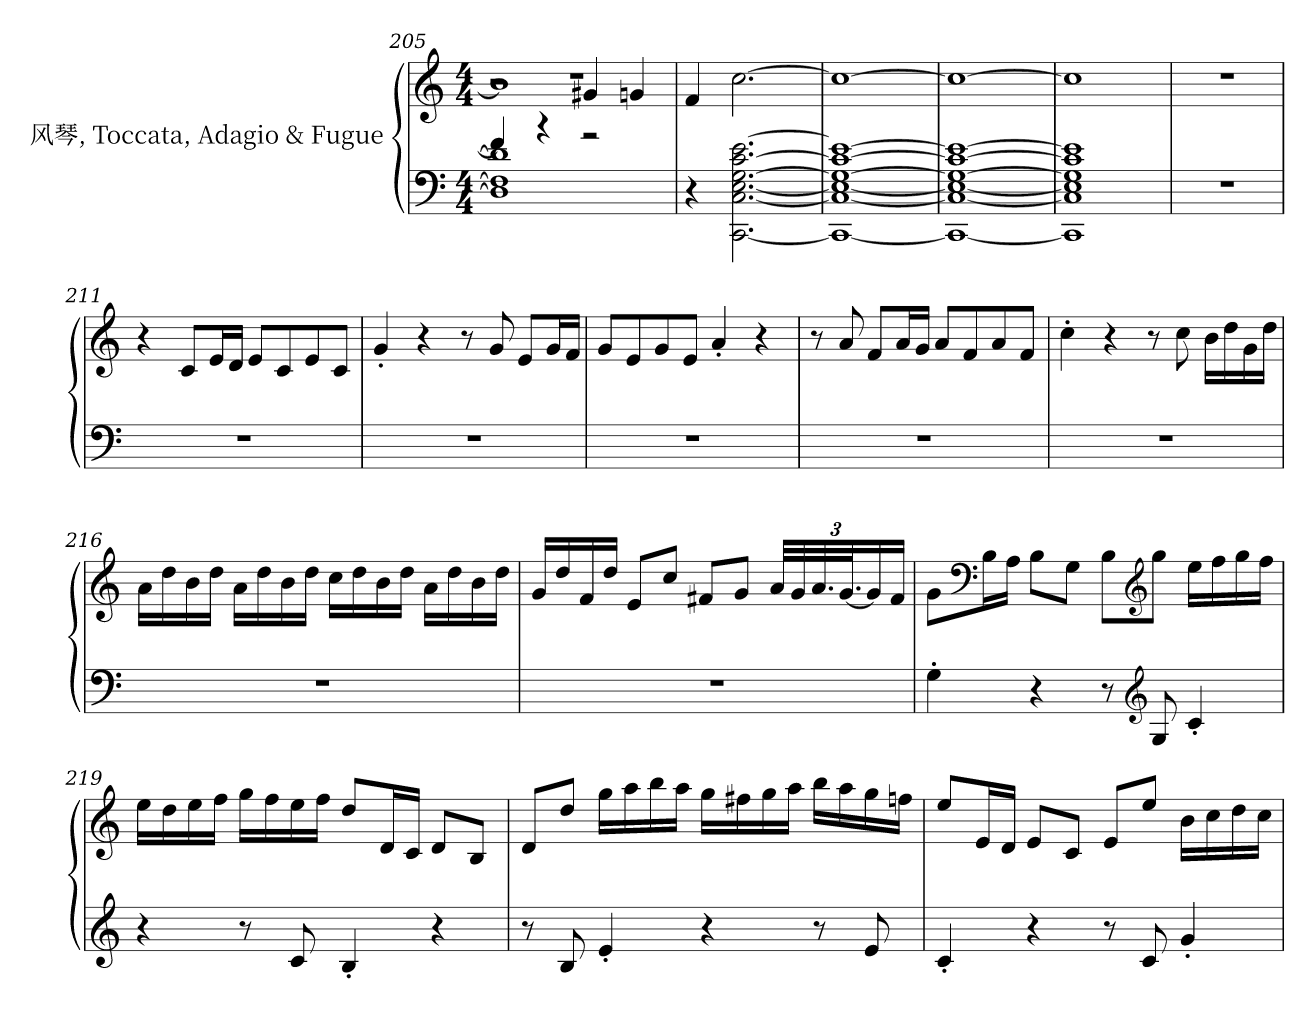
**kern	**kern
*part1	*part1
*staff2	*staff1
*I"风琴, Toccata, Adagio &amp; Fugue	*
!!LO:LB:g=z
*clefF4	*clefG2
*k[]	*k[]
*M4/4	*M4/4
=205	=205
*^	*^
*	*	*	*^
4f/]	1D] 1F] 1d]	1r	2r	1b]
4r	.	.	.	.
*	*	*MM93	*	*
2r	.	.	4g#X/	.
*	*	*MM82	*	*
.	.	.	4gn/	.
*v	*v	*	*	*
*	*v	*v	*v
=206	=206
*	*MM61
4r	4f/
[2.CC\ [2.C\ [2.E\ [2.G\ [2.c\ [2.e\	[2.cc\
=207	=207
1CC_ 1C_ 1E_ 1G_ 1c_ 1e_	1cc_
=208	=208
*	*MM89
1CC_ 1C_ 1E_ 1G_ 1c_ 1e_	1cc_
=209	=209
1CC] 1C] 1E] 1G] 1c] 1e]	1cc]
=210	=210
1r	1r
=211	=211
1r	4r
.	8c/L
.	16e/L
.	16d/JJ
.	8e/L
.	8c/
.	8e/
.	8c/J
=212	=212
1r	4g'/
.	4r
.	8r
.	8g/
.	8e/L
.	16g/L
.	16f/JJ
=213	=213
1r	8g/L
.	8e/
.	8g/
.	8e/J
.	4a'/
.	4r
!!LO:LB:g=z
=214	=214
1r	8r
.	8a/
.	8f/L
.	16a/L
.	16g/JJ
.	8a/L
.	8f/
.	8a/
.	8f/J
=215	=215
1r	4cc'\
.	4r
.	8r
.	8cc\
.	16b\LL
.	16dd\
.	16g\
.	16dd\JJ
=216	=216
1r	16a\LL
.	16dd\
.	16b\
.	16dd\JJ
.	16a\LL
.	16dd\
.	16b\
.	16dd\JJ
.	16cc\LL
.	16dd\
.	16b\
.	16dd\JJ
.	16a\LL
.	16dd\
.	16b\
.	16dd\JJ
!!LO:PB:g=z
=217	=217
1r	16g/LL
.	16dd/
.	16f/
.	16dd/JJ
.	8e/L
.	8cc/J
.	8f#X/L
.	8g/J
.	32a/LLL
.	32g/
*	*Xbrackettup
.	48.a/
.	[48.g/J
.	16g/]
.	16f#/JJ
=218	=218
4G'\	8g\L
*	*clefF4
.	16B\L
.	16A\JJ
4r	8B\L
.	8G\J
8r	8B\L
*clefG2	*clefG2
8G/	8gg\J
4c'/	16ee\LL
.	16ff\
.	16gg\
.	16ff\JJ
=219	=219
4r	16ee\LL
.	16dd\
.	16ee\
.	16ff\JJ
8r	16gg\LL
.	16ff\
8c/	16ee\
.	16ff\JJ
4B'/	8dd/L
.	16d/L
.	16c/JJ
4r	8d/L
.	8B/J
!!LO:LB:g=z
=220	=220
8r	8d/L
8B/	8dd/J
4e'/	16gg\LL
.	16aa\
.	16bb\
.	16aa\JJ
4r	16gg\LL
.	16ff#X\
.	16gg\
.	16aa\JJ
8r	16bb\LL
.	16aa\
8e/	16gg\
.	16ffn\JJ
=221	=221
4c'/	8ee/L
.	16e/L
.	16d/JJ
4r	8e/L
.	8c/J
8r	8e/L
8c/	8ee/J
4g'/	16b\LL
.	16cc\
.	16dd\
.	16cc\JJ
=	=
*-	*-
